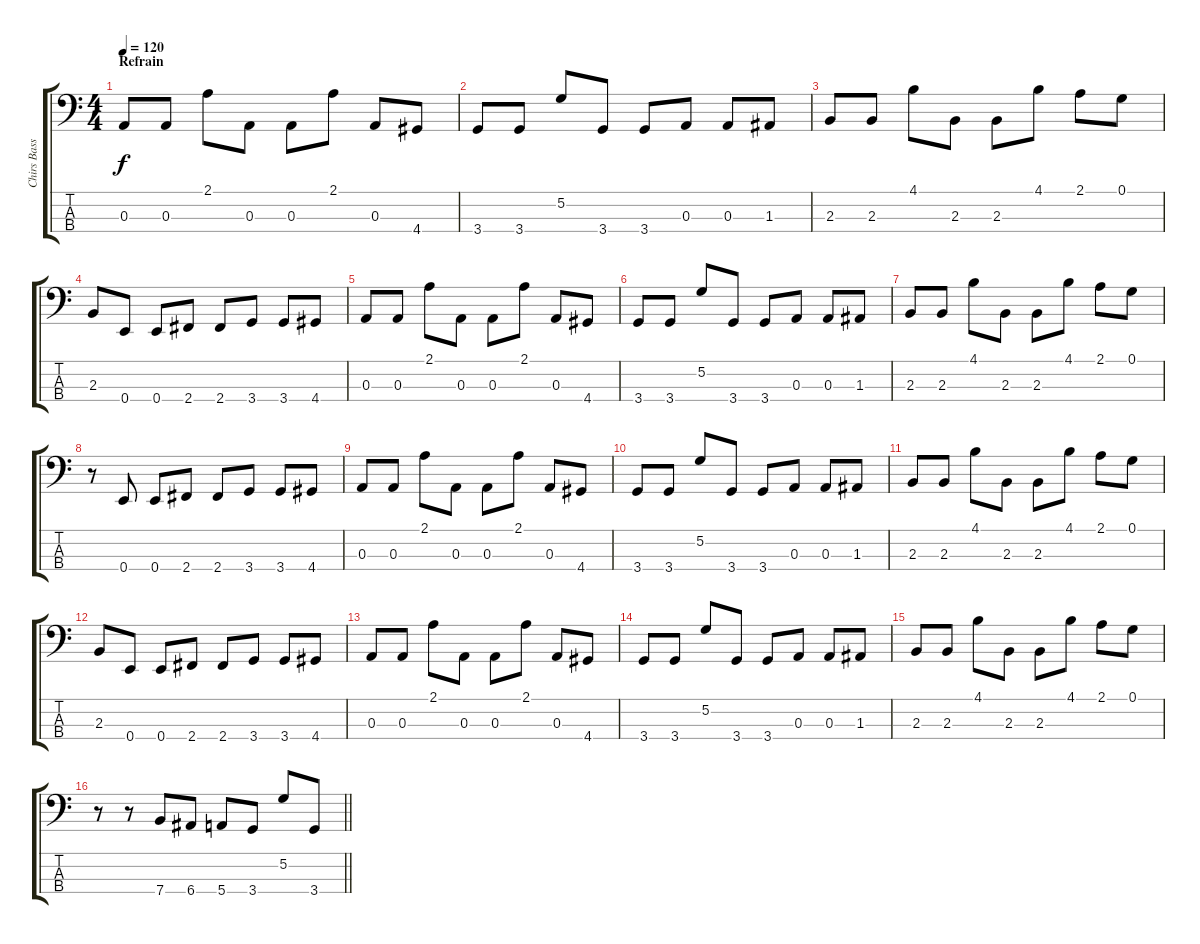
\track ("Chirs Bass" "Chirs Bass") {instrument electricbassfinger}
\staff {score tabs}
\tuning (G2 D2 A1 E1) {hide}
\ts (4 4)
\section ("" "Refrain")
\tempo 120
\clef f4
\ks c
0.3.8{dy f} 0.3.8 2.1.8 0.3.8 0.3.8 2.1.8 0.3.8 4.4.8 |
3.4.8 3.4.8 5.2.8 3.4.8 3.4.8 0.3.8 0.3.8 1.3.8 |
2.3.8 2.3.8 4.1.8 2.3.8 2.3.8 4.1.8 2.1.8 0.1.8 |
2.3.8 0.4.8 0.4.8 2.4.8 2.4.8 3.4.8 3.4.8 4.4.8 |
0.3.8 0.3.8 2.1.8 0.3.8 0.3.8 2.1.8 0.3.8 4.4.8 |
3.4.8 3.4.8 5.2.8 3.4.8 3.4.8 0.3.8 0.3.8 1.3.8 |
2.3.8 2.3.8 4.1.8 2.3.8 2.3.8 4.1.8 2.1.8 0.1.8 |
r.8 0.4.8 0.4.8 2.4.8 2.4.8 3.4.8 3.4.8 4.4.8 |
0.3.8 0.3.8 2.1.8 0.3.8 0.3.8 2.1.8 0.3.8 4.4.8 |
3.4.8 3.4.8 5.2.8 3.4.8 3.4.8 0.3.8 0.3.8 1.3.8 |
2.3.8 2.3.8 4.1.8 2.3.8 2.3.8 4.1.8 2.1.8 0.1.8 |
2.3.8 0.4.8 0.4.8 2.4.8 2.4.8 3.4.8 3.4.8 4.4.8 |
0.3.8 0.3.8 2.1.8 0.3.8 0.3.8 2.1.8 0.3.8 4.4.8 |
3.4.8 3.4.8 5.2.8 3.4.8 3.4.8 0.3.8 0.3.8 1.3.8 |
2.3.8 2.3.8 4.1.8 2.3.8 2.3.8 4.1.8 2.1.8 0.1.8 |
\barLineRight lightlight
r.8 r.8 7.4.8 6.4.8 5.4.8 3.4.8 5.2.8 3.4.8
